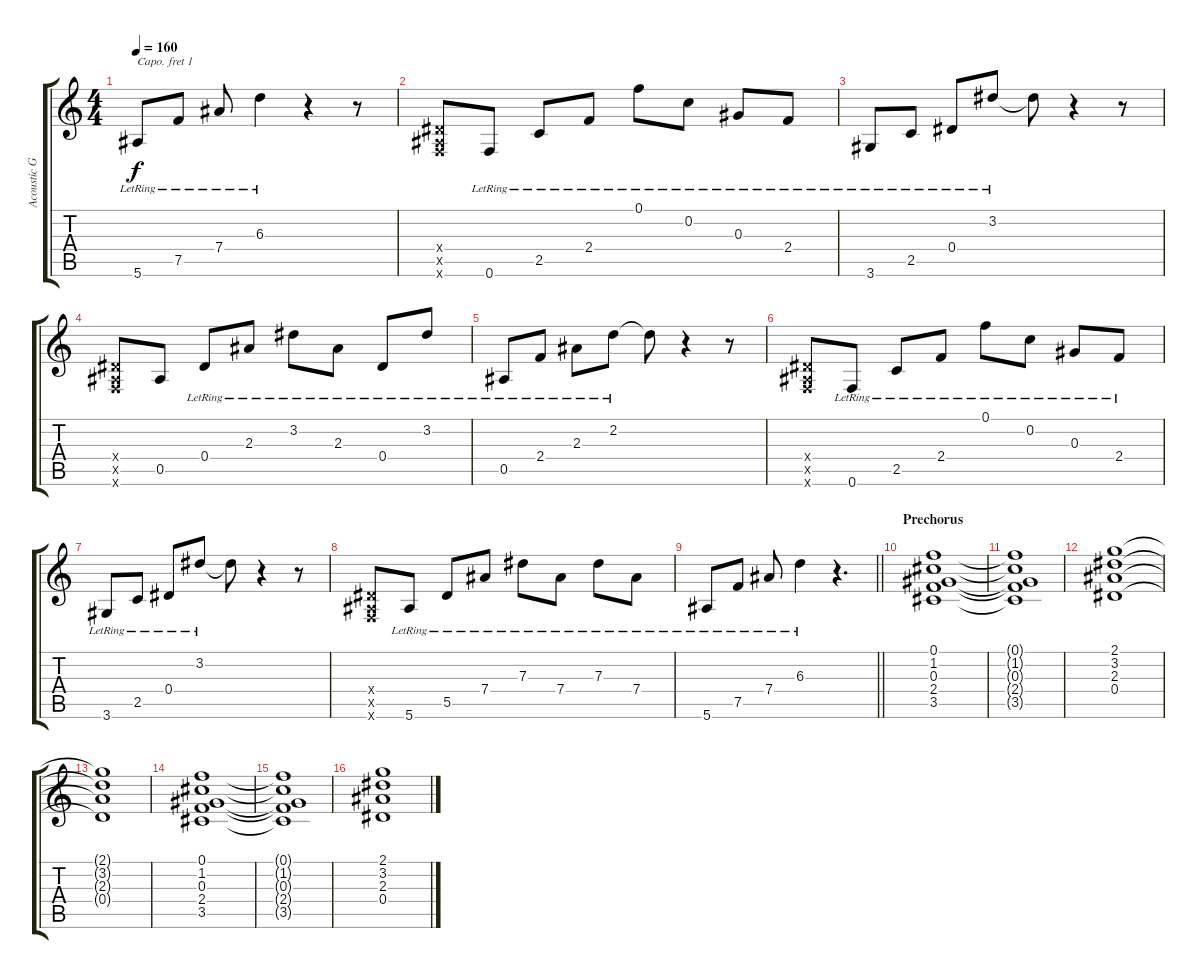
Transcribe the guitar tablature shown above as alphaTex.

\track ("Acoustic Guitar" "Acoustic G") {instrument acousticguitarsteel}
\staff {score tabs}
\capo 1
\tuning (E4 B3 G3 D3 A2 E2) {hide}
\ts (4 4)
\tempo 160
\clef g2
\ks c
5.6{lr}.8{dy f} 7.5{lr}.8 7.4{lr}.8 6.3{lr}.4 r.4 r.8 |
(0.4{x} 0.5{x} 0.6{x}).8 0.6{lr}.8 2.5{lr}.8 2.4{lr}.8 0.1{lr}.8 0.2{lr}.8 0.3{lr}.8 2.4{lr}.8 |
3.6{lr}.8 2.5{lr}.8 0.4{lr}.8 3.2{lr}.8 3.2{t}.8 r.4 r.8 |
(0.4{x} 0.5{x} 0.6{x}).8 0.5.8 0.4{lr}.8 2.3{lr}.8 3.2{lr}.8 2.3{lr}.8 0.4{lr}.8 3.2{lr}.8 |
0.5{lr}.8 2.4{lr}.8 2.3{lr}.8 2.2{lr}.8 2.2{t}.8 r.4 r.8 |
(0.4{x} 0.5{x} 0.6{x}).8 0.6{lr}.8 2.5{lr}.8 2.4{lr}.8 0.1{lr}.8 0.2{lr}.8 0.3{lr}.8 2.4{lr}.8 |
3.6{lr}.8 2.5{lr}.8 0.4{lr}.8 3.2{lr}.8 3.2{t}.8 r.4 r.8 |
(0.4{x} 0.5{x} 0.6{x}).8 5.6{lr}.8 5.5{lr}.8 7.4{lr}.8 7.3{lr}.8 7.4{lr}.8 7.3{lr}.8 7.4{lr}.8 |
\barLineRight lightlight
5.6{lr}.8 7.5{lr}.8 7.4{lr}.8 6.3{lr}.4 r.4{d} |
\section ("" "Prechorus")
(0.1 1.2 0.3 2.4 3.5).1 |
(0.1{t} 1.2{t} 0.3{t} 2.4{t} 3.5{t}).1 |
(2.1 3.2 2.3 0.4).1 |
(2.1{t} 3.2{t} 2.3{t} 0.4{t}).1 |
(0.1 1.2 0.3 2.4 3.5).1 |
(0.1{t} 1.2{t} 0.3{t} 2.4{t} 3.5{t}).1 |
(2.1 3.2 2.3 0.4).1
